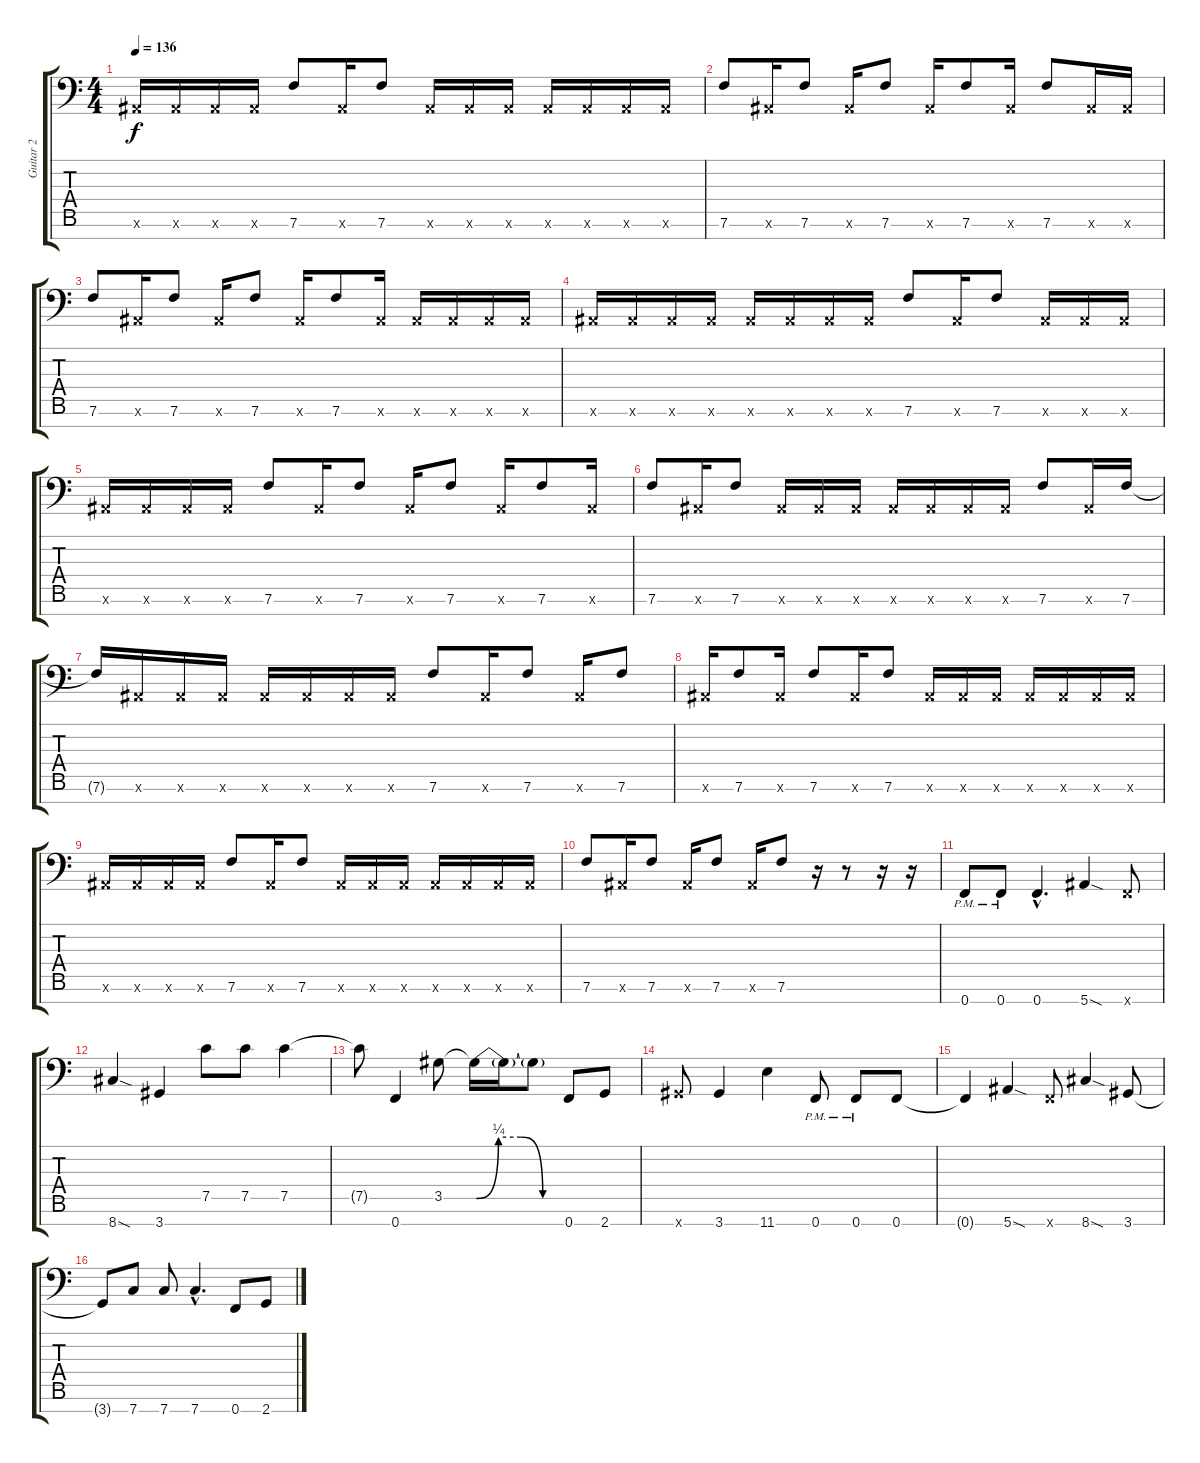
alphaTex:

\track ("Guitar 2" "Guitar 2") {instrument distortionguitar}
\staff {score tabs}
\tuning (Bb3 F3 Eb3 Bb2 F2 Bb1 F1) {hide}
\ts (4 4)
\tempo 136
\clef f4
\ks c
0.6{x}.16{dy f} 0.6{x}.16 0.6{x}.16 0.6{x}.16 7.6.8 0.6{x}.16 7.6.8 0.6{x}.16 0.6{x}.16 0.6{x}.16 0.6{x}.16 0.6{x}.16 0.6{x}.16 0.6{x}.16 |
7.6.8 0.6{x}.16 7.6.8 0.6{x}.16 7.6.8 0.6{x}.16 7.6.8 0.6{x}.16 7.6.8 0.6{x}.16 0.6{x}.16 |
7.6.8 0.6{x}.16 7.6.8 0.6{x}.16 7.6.8 0.6{x}.16 7.6.8 0.6{x}.16 0.6{x}.16 0.6{x}.16 0.6{x}.16 0.6{x}.16 |
0.6{x}.16 0.6{x}.16 0.6{x}.16 0.6{x}.16 0.6{x}.16 0.6{x}.16 0.6{x}.16 0.6{x}.16 7.6.8 0.6{x}.16 7.6.8 0.6{x}.16 0.6{x}.16 0.6{x}.16 |
0.6{x}.16 0.6{x}.16 0.6{x}.16 0.6{x}.16 7.6.8 0.6{x}.16 7.6.8 0.6{x}.16 7.6.8 0.6{x}.16 7.6.8 0.6{x}.16 |
7.6.8 0.6{x}.16 7.6.8 0.6{x}.16 0.6{x}.16 0.6{x}.16 0.6{x}.16 0.6{x}.16 0.6{x}.16 0.6{x}.16 7.6.8 0.6{x}.16 7.6.16 |
7.6{t}.16 0.6{x}.16 0.6{x}.16 0.6{x}.16 0.6{x}.16 0.6{x}.16 0.6{x}.16 0.6{x}.16 7.6.8 0.6{x}.16 7.6.8 0.6{x}.16 7.6.8 |
0.6{x}.16 7.6.8 0.6{x}.16 7.6.8 0.6{x}.16 7.6.8 0.6{x}.16 0.6{x}.16 0.6{x}.16 0.6{x}.16 0.6{x}.16 0.6{x}.16 0.6{x}.16 |
0.6{x}.16 0.6{x}.16 0.6{x}.16 0.6{x}.16 7.6.8 0.6{x}.16 7.6.8 0.6{x}.16 0.6{x}.16 0.6{x}.16 0.6{x}.16 0.6{x}.16 0.6{x}.16 0.6{x}.16 |
7.6.8 0.6{x}.16 7.6.8 0.6{x}.16 7.6.8 0.6{x}.16 7.6.8 r.16 r.8 r.16 r.16 |
0.7{pm}.8 0.7{pm}.8 0.7{hac}.4{d} 5.7{sod}.4 0.7{x}.8 |
8.7{sod}.4 3.7.4 7.5.8 7.5.8 7.5.4 |
7.5{t}.8 0.7.4 3.5.8 3.5{be (custom 0 0 15 1 30 1 45 0 60 0) t}.16 3.5{t}.16 3.5{t}.8 0.7.8 2.7.8 |
3.7{x}.8 3.7.4 11.7.4 0.7{pm}.8 0.7{pm}.8 0.7.8 |
0.7{t}.4 5.7{sod}.4 0.7{x}.8 8.7{sod}.4 3.7.8 |
3.7{t}.8 7.7.8 7.7.8 7.7{hac}.4{d} 0.7.8 2.7.8
